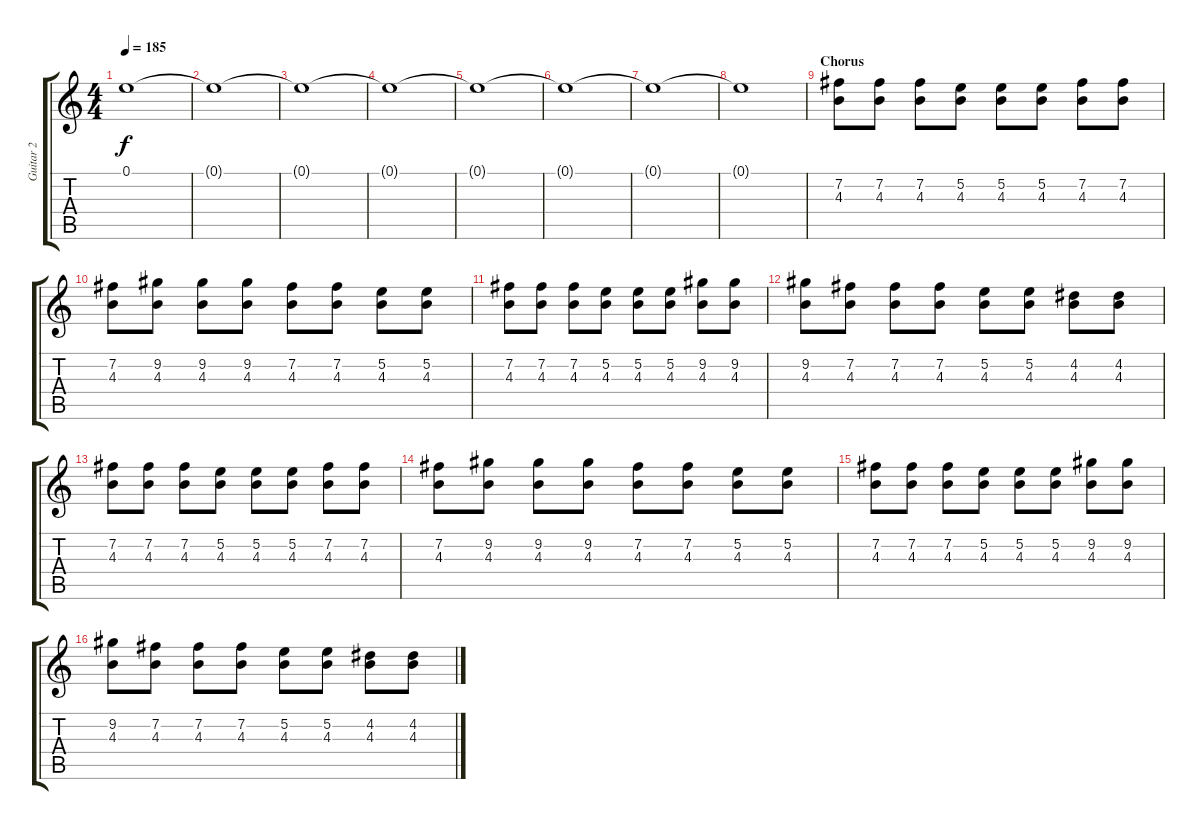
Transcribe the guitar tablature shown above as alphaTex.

\track ("Guitar 2" "Guitar 2") {instrument overdrivenguitar}
\staff {score tabs}
\tuning (E4 B3 G3 D3 A2 E2) {hide}
\ts (4 4)
\tempo 185
\clef g2
\ks c
0.1.1{dy f volume 0 instrument overdrivenguitar} |
0.1{t}.1{volume 12 instrument overdrivenguitar} |
0.1{t}.1 |
0.1{t}.1 |
0.1{t}.1 |
0.1{t}.1 |
0.1{t}.1 |
0.1{t}.1 |
\section ("" "Chorus")
(7.2 4.3).8 (7.2 4.3).8 (7.2 4.3).8 (5.2 4.3).8 (5.2 4.3).8 (5.2 4.3).8 (7.2 4.3).8 (7.2 4.3).8 |
(7.2 4.3).8 (9.2 4.3).8 (9.2 4.3).8 (9.2 4.3).8 (7.2 4.3).8 (7.2 4.3).8 (5.2 4.3).8 (5.2 4.3).8 |
(7.2 4.3).8 (7.2 4.3).8 (7.2 4.3).8 (5.2 4.3).8 (5.2 4.3).8 (5.2 4.3).8 (9.2 4.3).8 (9.2 4.3).8 |
(9.2 4.3).8 (7.2 4.3).8 (7.2 4.3).8 (7.2 4.3).8 (5.2 4.3).8 (5.2 4.3).8 (4.2 4.3).8 (4.2 4.3).8 |
(7.2 4.3).8 (7.2 4.3).8 (7.2 4.3).8 (5.2 4.3).8 (5.2 4.3).8 (5.2 4.3).8 (7.2 4.3).8 (7.2 4.3).8 |
(7.2 4.3).8 (9.2 4.3).8 (9.2 4.3).8 (9.2 4.3).8 (7.2 4.3).8 (7.2 4.3).8 (5.2 4.3).8 (5.2 4.3).8 |
(7.2 4.3).8 (7.2 4.3).8 (7.2 4.3).8 (5.2 4.3).8 (5.2 4.3).8 (5.2 4.3).8 (9.2 4.3).8 (9.2 4.3).8 |
(9.2 4.3).8 (7.2 4.3).8 (7.2 4.3).8 (7.2 4.3).8 (5.2 4.3).8 (5.2 4.3).8 (4.2 4.3).8 (4.2 4.3).8
